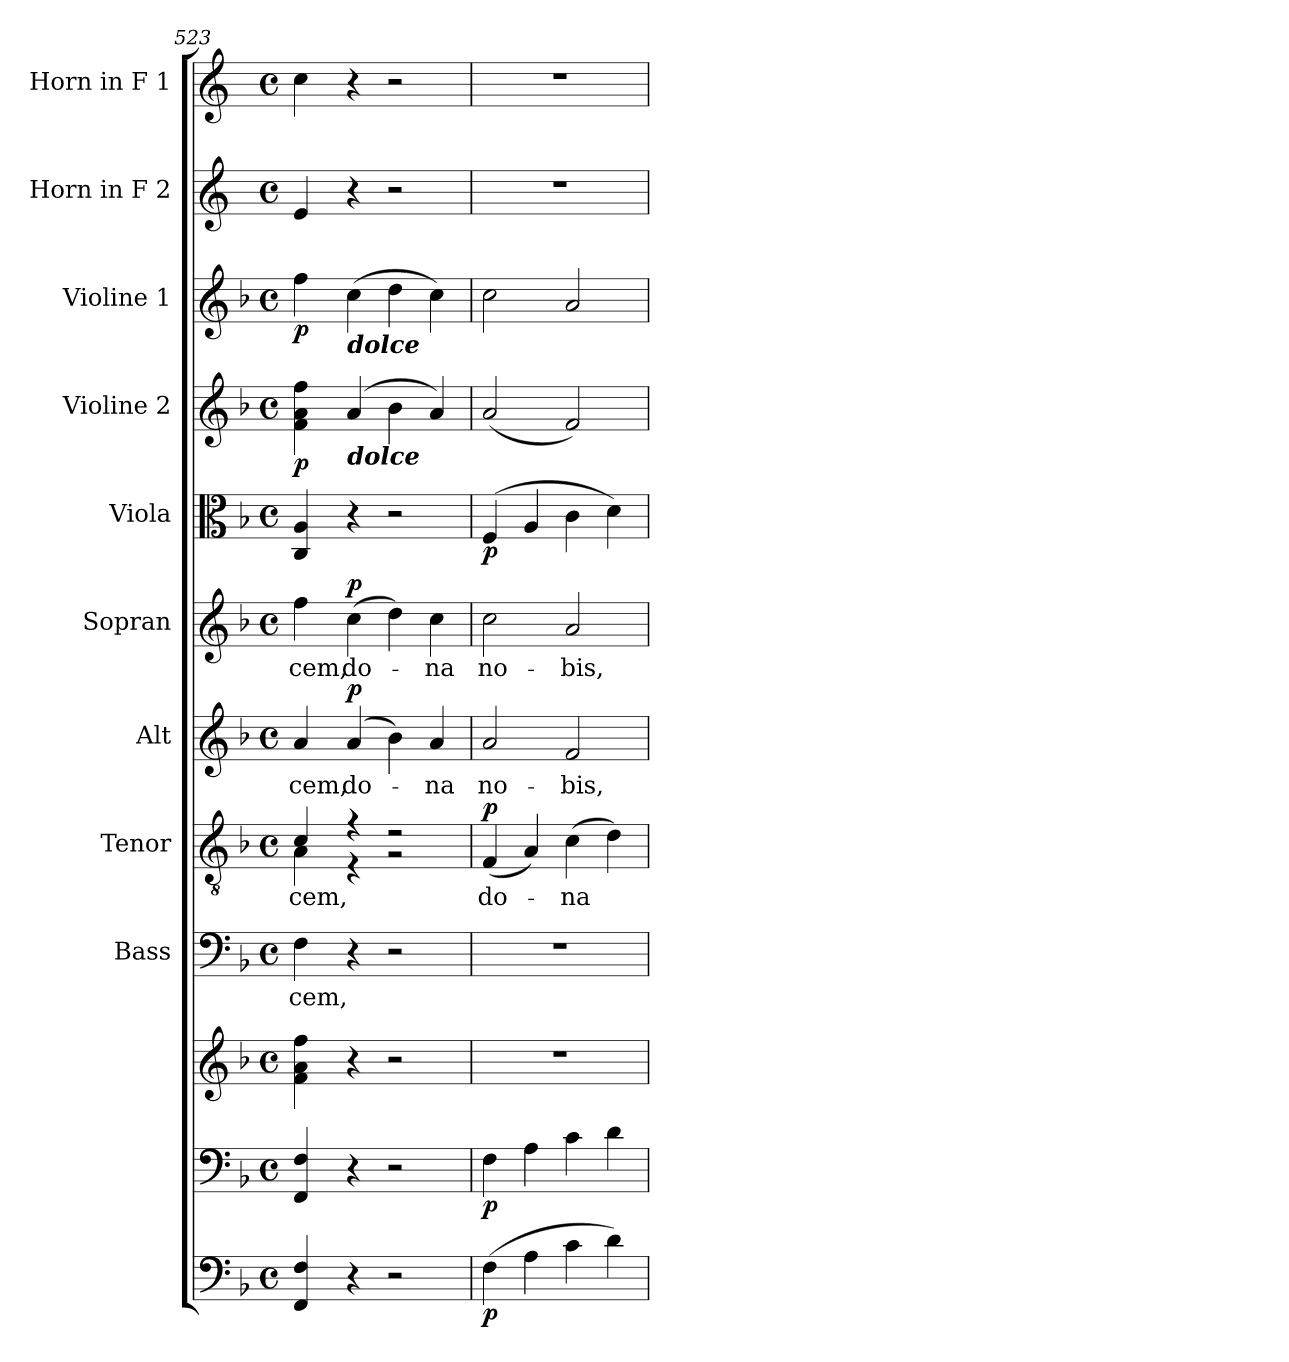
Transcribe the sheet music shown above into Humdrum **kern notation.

**kern	**dynam	**kern	**kern	**dynam	**kern	**text	**kern	**text	**dynam	**kern	**text	**dynam	**kern	**text	**dynam	**kern	**dynam	**kern	**dynam	**kern	**dynam	**kern	**kern
*part11	*part11	*part10	*part10	*part10	*part9	*part9	*part8	*part8	*part8	*part7	*part7	*part7	*part6	*part6	*part6	*part5	*part5	*part4	*part4	*part3	*part3	*part2	*part1
*staff12	*staff12	*staff11	*staff10	*staff10/11	*staff9	*staff9	*staff8	*staff8	*staff8	*staff7	*staff7	*staff7	*staff6	*staff6	*staff6	*staff5	*staff5	*staff4	*staff4	*staff3	*staff3	*staff2	*staff1
*	*	*	*	*	*I"Bass	*	*I"Tenor	*	*	*I"Alt	*	*	*I"Sopran	*	*	*I"Viola	*	*I"Violine 2	*	*I"Violine 1	*	*I"Horn in F 2	*I"Horn in F 1
*	*	*	*	*	*I'B.	*	*I'T.	*	*	*I'A.	*	*	*I'S.	*	*	*I'Vla.	*	*I'Vl. 2	*	*I'Vl. 1	*	*	*
*clefF4	*	*clefF4	*clefG2	*	*clefF4	*	*clefGv2	*	*	*clefG2	*	*	*clefG2	*	*	*clefC3	*	*clefG2	*	*clefG2	*	*clefG2	*clefG2
*ITrd7c12	*	*	*	*	*	*	*	*	*	*	*	*	*	*	*	*	*	*	*	*	*	*ITrd4c7	*ITrd4c7
*k[b-]	*	*k[b-]	*k[b-]	*	*k[b-]	*	*k[b-]	*	*	*k[b-]	*	*	*k[b-]	*	*	*k[b-]	*	*k[b-]	*	*k[b-]	*	*k[b-]	*k[b-]
*F:	*	*F:	*F:	*	*F:	*	*F:	*	*	*F:	*	*	*F:	*	*	*F:	*	*F:	*	*F:	*	*F:	*F:
*M4/4	*	*M4/4	*M4/4	*	*M4/4	*	*M4/4	*	*	*M4/4	*	*	*M4/4	*	*	*M4/4	*	*M4/4	*	*M4/4	*	*M4/4	*M4/4
*met(c)	*	*met(c)	*met(c)	*	*met(c)	*	*met(c)	*	*	*met(c)	*	*	*met(c)	*	*	*met(c)	*	*met(c)	*	*met(c)	*	*met(c)	*met(c)
=523	=523	=523	=523	=523	=523	=523	=523	=523	=523	=523	=523	=523	=523	=523	=523	=523	=523	=523	=523	=523	=523	=523	=523
!	!	!	!	!	!	!LO:LY:b	!	!LO:LY:b	!	!	!LO:LY:b	!	!	!LO:LY:b	!	!	!	!	!LO:DY:b	!	!LO:DY:b	!	!
*	*	*	*	*	*	*	*^	*	*	*	*	*	*	*	*	*	*	*	*	*	*	*	*
4FFF/ 4FF/	.	4FF/ 4F/	4f\ 4a\ 4ff\	.	4F\	-cem,	4c/	4A\	-cem,	.	4a/	-cem,	.	4ff\	-cem,	.	4C/ 4A/	.	4f\ 4a\ 4ff\	p	4ff\	p	4A/	4f\
!	!	!	!	!	!	!	!	!	!	!	!	!	!	!	!	!	!	!	!	!	!LO:TX:b:Bi:t=dolce	!	!	!
!	!	!	!	!	!	!	!	!	!	!	!	!	!	!	!	!	!	!	!LO:TX:b:Bi:t=dolce	!	!	!	!	!
!	!	!	!	!	!	!	!	!	!	!	!	!LO:LY:b	!LO:DY:a	!	!LO:LY:b	!LO:DY:a	!	!	!	!	!	!	!	!
4r	.	4r	4r	.	4r	.	4r	4r	.	.	(4a/	do-	p	(>4cc\	do-	p	4r	.	(4a/	.	(>4cc\	.	4r	4r
2r	.	2r	2r	.	2r	.	2r	2r	.	.	4b-\)	.	.	4dd\)	.	.	2r	.	4b-\	.	4dd\	.	2r	2r
!	!	!	!	!	!	!	!	!	!	!	!	!LO:LY:b	!	!	!LO:LY:b	!	!	!	!	!	!	!	!	!
.	.	.	.	.	.	.	.	.	.	.	4a/	-na	.	4cc\	-na	.	.	.	4a/)	.	4cc\)	.	.	.
*	*	*	*	*	*	*	*v	*v	*	*	*	*	*	*	*	*	*	*	*	*	*	*	*	*
=524	=524	=524	=524	=524	=524	=524	=524	=524	=524	=524	=524	=524	=524	=524	=524	=524	=524	=524	=524	=524	=524	=524	=524
!	!LO:DY:b	!	!	!LO:DY:b=2	!	!	!	!LO:LY:b	!LO:DY:a	!	!LO:LY:b	!	!	!LO:LY:b	!	!	!LO:DY:b	!	!	!	!	!	!
(>4FF\	p	4F\	1r	p	1r	.	(<4F/	do-	p	2a/	no-	.	2cc\	no-	.	(>4F/	p	(<2a/	.	2cc\	.	1r	1r
4AA\	.	4A\	.	.	.	.	4A/)	.	.	.	.	.	.	.	.	4A/	.	.	.	.	.	.	.
!	!	!	!	!	!	!	!	!LO:LY:b	!	!	!LO:LY:b	!	!	!LO:LY:b	!	!	!	!	!	!	!	!	!
4C\	.	4c\	.	.	.	.	(>4c\	-na	.	2f/	-bis,	.	2a/	-bis,	.	4c\	.	2f/)	.	2a/	.	.	.
4D\)	.	4d\	.	.	.	.	4d\)	.	.	.	.	.	.	.	.	4d\)	.	.	.	.	.	.	.
=	=	=	=	=	=	=	=	=	=	=	=	=	=	=	=	=	=	=	=	=	=	=	=
*-	*-	*-	*-	*-	*-	*-	*-	*-	*-	*-	*-	*-	*-	*-	*-	*-	*-	*-	*-	*-	*-	*-	*-
